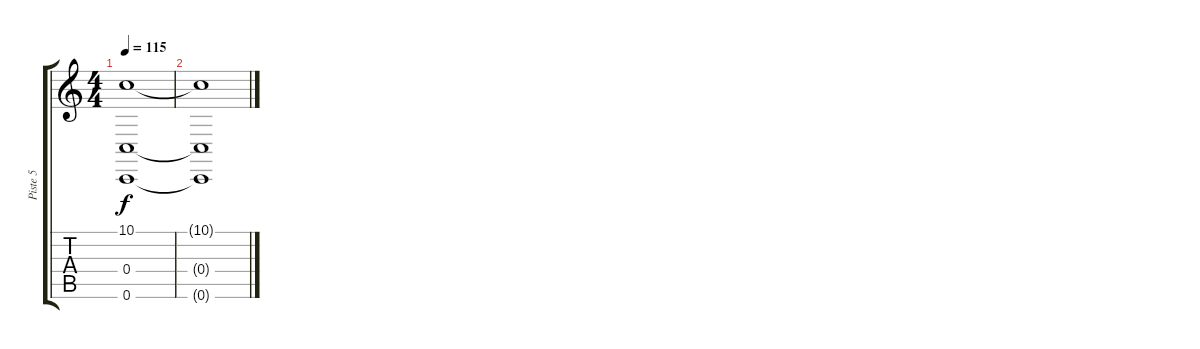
\track ("Piste 5" "Piste 5") {instrument pad2warm}
\staff {score tabs}
\tuning (D4 A3 F3 C3 G2 C2) {hide}
\ts (4 4)
\tempo 115
\clef g2
\ks c
(10.1{t} 0.4{t} 0.6{t}).1{dy f} |
(10.1{t} 0.4{t} 0.6{t}).1
